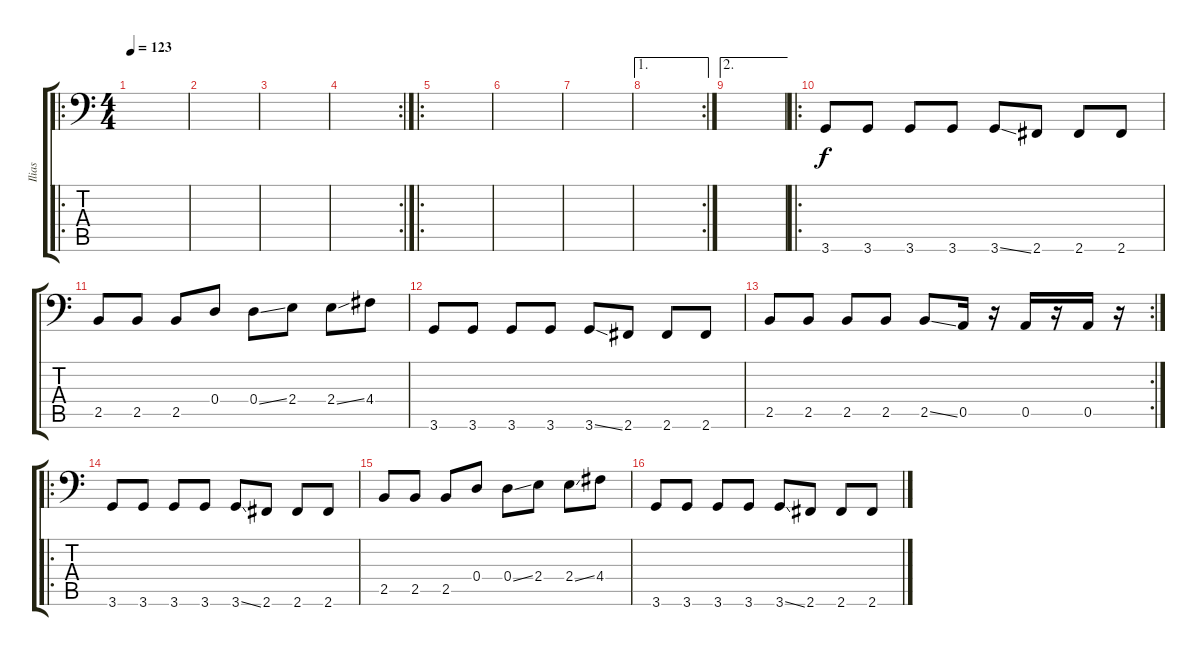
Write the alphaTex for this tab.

\track ("Ilias" "Ilias") {instrument electricbassfinger}
\staff {score tabs}
\tuning (E3 B2 G2 D2 A1 E1) {hide}
\ro
\ts (4 4)
\tempo 123
\clef f4
\ks c
|
|
|
\rc 2
|
\ro
|
|
|
\ae 1
\rc 2
|
\ae 2
|
\ro
3.6.8 3.6.8 3.6.8 3.6.8 3.6{ss}.8 2.6.8 2.6.8 2.6.8 |
2.5.8 2.5.8 2.5.8 0.4.8 0.4{ss}.8 2.4.8 2.4{ss}.8 4.4.8 |
3.6.8 3.6.8 3.6.8 3.6.8 3.6{ss}.8 2.6.8 2.6.8 2.6.8 |
\rc 2
2.5.8 2.5.8 2.5.8 2.5.8 2.5{ss}.8 0.5.16 r.16 0.5.16 r.16 0.5.16 r.16 |
\ro
3.6.8 3.6.8 3.6.8 3.6.8 3.6{ss}.8 2.6.8 2.6.8 2.6.8 |
2.5.8 2.5.8 2.5.8 0.4.8 0.4{ss}.8 2.4.8 2.4{ss}.8 4.4.8 |
3.6.8 3.6.8 3.6.8 3.6.8 3.6{ss}.8 2.6.8 2.6.8 2.6.8
